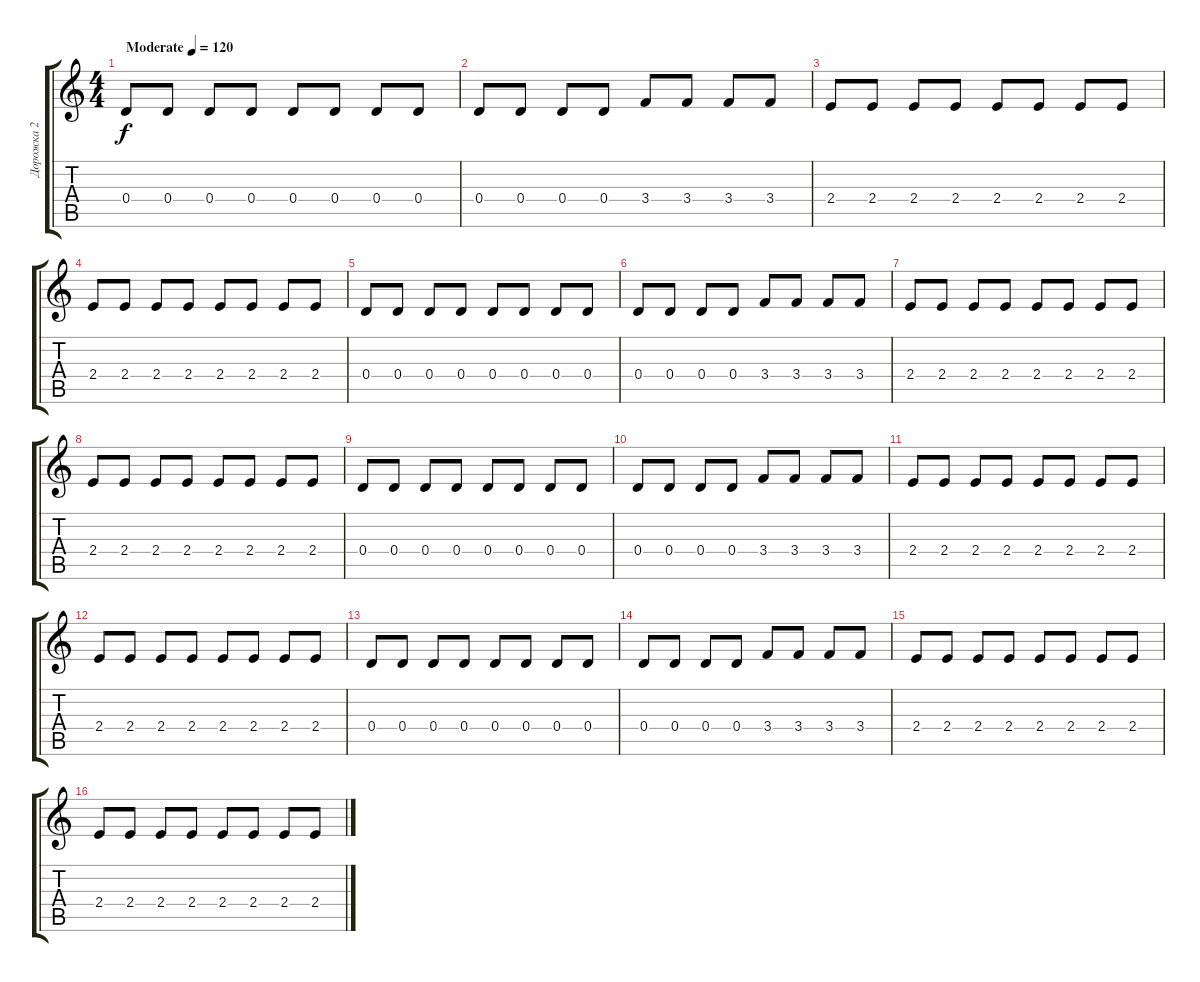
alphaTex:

\track ("Дорожка 2" "Дорожка 2") {instrument electricguitarjazz}
\staff {score tabs}
\tuning (E4 B3 G3 D3 A2 E2) {hide}
\ts (4 4)
\tempo (120 "Moderate")
\clef g2
\ks c
0.4.8{dy f instrument electricguitarjazz} 0.4.8 0.4.8 0.4.8 0.4.8 0.4.8 0.4.8 0.4.8 |
0.4.8 0.4.8 0.4.8 0.4.8 3.4.8 3.4.8 3.4.8 3.4.8 |
2.4.8 2.4.8 2.4.8 2.4.8 2.4.8 2.4.8 2.4.8 2.4.8 |
2.4.8 2.4.8 2.4.8 2.4.8 2.4.8 2.4.8 2.4.8 2.4.8 |
0.4.8 0.4.8 0.4.8 0.4.8 0.4.8 0.4.8 0.4.8 0.4.8 |
0.4.8 0.4.8 0.4.8 0.4.8 3.4.8 3.4.8 3.4.8 3.4.8 |
2.4.8 2.4.8 2.4.8 2.4.8 2.4.8 2.4.8 2.4.8 2.4.8 |
2.4.8 2.4.8 2.4.8 2.4.8 2.4.8 2.4.8 2.4.8 2.4.8 |
0.4.8 0.4.8 0.4.8 0.4.8 0.4.8 0.4.8 0.4.8 0.4.8 |
0.4.8 0.4.8 0.4.8 0.4.8 3.4.8 3.4.8 3.4.8 3.4.8 |
2.4.8 2.4.8 2.4.8 2.4.8 2.4.8 2.4.8 2.4.8 2.4.8 |
2.4.8 2.4.8 2.4.8 2.4.8 2.4.8 2.4.8 2.4.8 2.4.8 |
0.4.8 0.4.8 0.4.8 0.4.8 0.4.8 0.4.8 0.4.8 0.4.8 |
0.4.8 0.4.8 0.4.8 0.4.8 3.4.8 3.4.8 3.4.8 3.4.8 |
2.4.8 2.4.8 2.4.8 2.4.8 2.4.8 2.4.8 2.4.8 2.4.8 |
2.4.8 2.4.8 2.4.8 2.4.8 2.4.8 2.4.8 2.4.8 2.4.8
